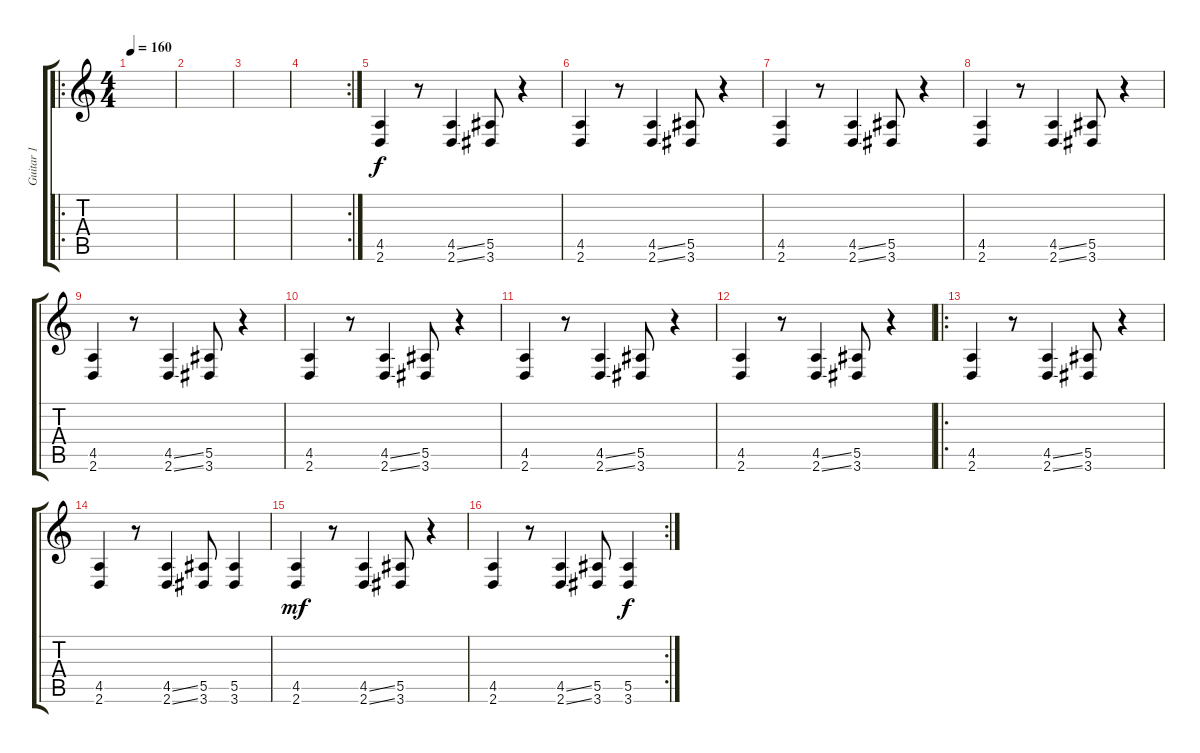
\track ("Guitar 1" "Guitar 1") {instrument overdrivenguitar}
\staff {score tabs}
\tuning (C4 G3 Eb3 Bb2 F2 C2) {hide}
\ro
\ts (4 4)
\tempo 160
\clef g2
\ks c
|
|
|
\rc 2
|
(4.5 2.6).4 r.8 (4.5{ss} 2.6{ss}).4 (5.5 3.6).8 r.4 |
(4.5 2.6).4 r.8 (4.5{ss} 2.6{ss}).4 (5.5 3.6).8 r.4 |
(4.5 2.6).4 r.8 (4.5{ss} 2.6{ss}).4 (5.5 3.6).8 r.4 |
(4.5 2.6).4 r.8 (4.5{ss} 2.6{ss}).4 (5.5 3.6).8 r.4 |
(4.5 2.6).4 r.8 (4.5{ss} 2.6{ss}).4 (5.5 3.6).8 r.4 |
(4.5 2.6).4 r.8 (4.5{ss} 2.6{ss}).4 (5.5 3.6).8 r.4 |
(4.5 2.6).4 r.8 (4.5{ss} 2.6{ss}).4 (5.5 3.6).8 r.4 |
(4.5 2.6).4 r.8 (4.5{ss} 2.6{ss}).4 (5.5 3.6).8 r.4 |
\ro
(4.5 2.6).4 r.8 (4.5{ss} 2.6{ss}).4 (5.5 3.6).8 r.4 |
(4.5 2.6).4 r.8 (4.5{ss} 2.6{ss}).4 (5.5 3.6).8 (5.5 3.6).4{dy f} |
(4.5 2.6).4{dy mf} r.8 (4.5{ss} 2.6{ss}).4 (5.5 3.6).8 r.4 |
\rc 2
(4.5 2.6).4 r.8 (4.5{ss} 2.6{ss}).4 (5.5 3.6).8 (5.5 3.6).4{dy f}
